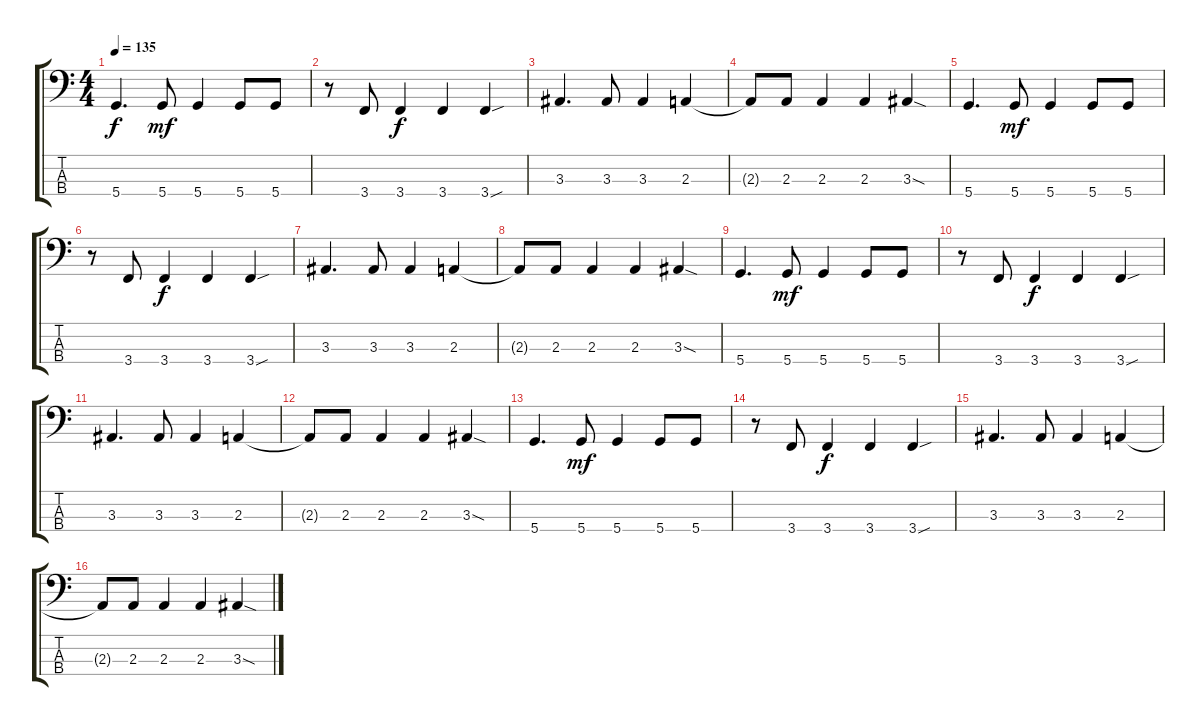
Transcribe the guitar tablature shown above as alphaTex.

\track (" " " ") {instrument electricbassfinger}
\staff {score tabs}
\tuning (F2 C2 G1 D1) {hide}
\ts (4 4)
\tempo 135
\clef f4
\ks c
5.4.4{d dy f} 5.4.8{dy mf} 5.4.4 5.4.8 5.4.8 |
r.8 3.4.8 3.4.4{dy f} 3.4.4 3.4{sou}.4 |
3.3.4{d} 3.3.8 3.3.4 2.3.4 |
2.3{t}.8 2.3.8 2.3.4 2.3.4 3.3{sod}.4 |
5.4.4{d} 5.4.8{dy mf} 5.4.4 5.4.8 5.4.8 |
r.8 3.4.8 3.4.4{dy f} 3.4.4 3.4{sou}.4 |
3.3.4{d} 3.3.8 3.3.4 2.3.4 |
2.3{t}.8 2.3.8 2.3.4 2.3.4 3.3{sod}.4 |
5.4.4{d} 5.4.8{dy mf} 5.4.4 5.4.8 5.4.8 |
r.8 3.4.8 3.4.4{dy f} 3.4.4 3.4{sou}.4 |
3.3.4{d} 3.3.8 3.3.4 2.3.4 |
2.3{t}.8 2.3.8 2.3.4 2.3.4 3.3{sod}.4 |
5.4.4{d} 5.4.8{dy mf} 5.4.4 5.4.8 5.4.8 |
r.8 3.4.8 3.4.4{dy f} 3.4.4 3.4{sou}.4 |
3.3.4{d} 3.3.8 3.3.4 2.3.4 |
2.3{t}.8 2.3.8 2.3.4 2.3.4 3.3{sod}.4
